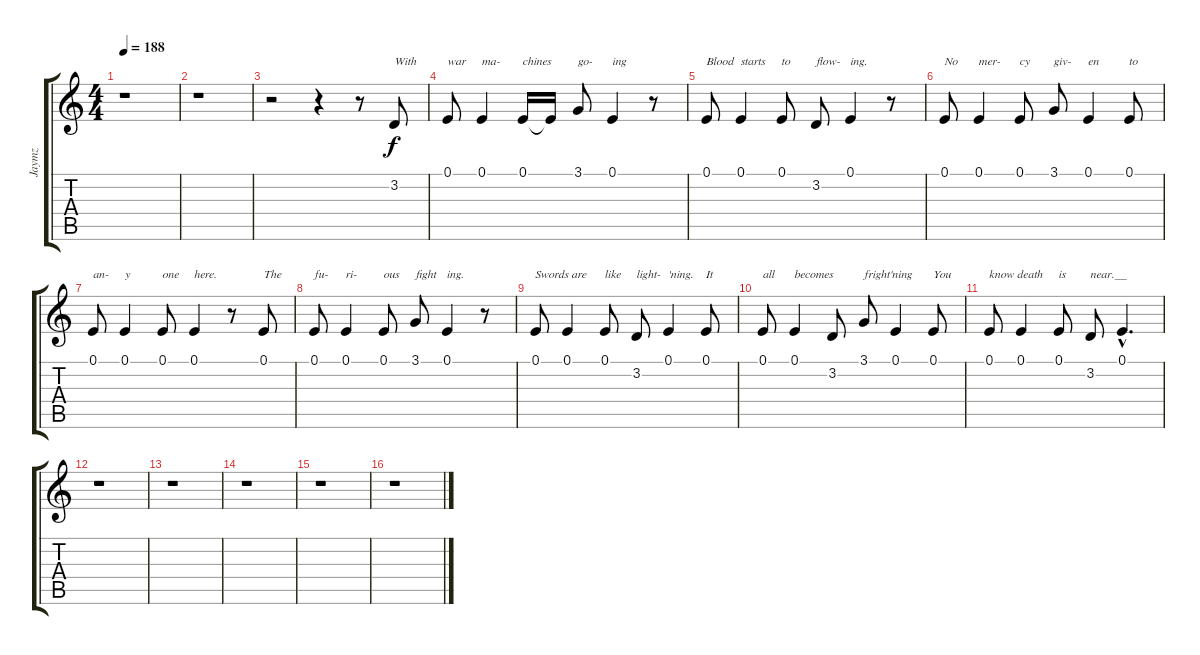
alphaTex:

\track ("Jaymz" "Jaymz") {instrument brasssection}
\staff {score tabs}
\tuning (E4 B3 G3 D3 A2 E2) {hide}
\ts (4 4)
\tempo 188
\clef g2
\ks c
r.1{dy f} |
r.1 |
r.2 r.4 r.8 3.2.8{txt "With"} |
0.1.8{txt "war"} 0.1.4{txt "ma-"} 0.1.16{txt "chines"} 0.1{t}.16 3.1.8{txt "go-"} 0.1.4{txt "ing"} r.8 |
0.1.8{txt "Blood"} 0.1.4{txt "starts"} 0.1.8{txt "to"} 3.2.8{txt "flow-"} 0.1.4{txt "ing."} r.8 |
0.1.8{txt "No"} 0.1.4{txt "mer-"} 0.1.8{txt "cy"} 3.1.8{txt "giv-"} 0.1.4{txt "en"} 0.1.8{txt "to"} |
0.1.8{txt "an-"} 0.1.4{txt "y"} 0.1.8{txt "one"} 0.1.4{txt "here."} r.8 0.1.8{txt "The"} |
0.1.8{txt "fu-"} 0.1.4{txt "ri-"} 0.1.8{txt "ous"} 3.1.8{txt "fight"} 0.1.4{txt "ing."} r.8 |
0.1.8{txt "Swords are "} 0.1.4 0.1.8{txt "like"} 3.2.8{txt "light-"} 0.1.4{txt "'ning."} 0.1.8{txt "It"} |
0.1.8{txt "all"} 0.1.4{txt "becomes"} 3.2.8 3.1.8{txt "fright'ning"} 0.1.4 0.1.8{txt "You"} |
0.1.8{txt "know death"} 0.1.4 0.1.8{txt "is"} 3.2.8{txt "near.__"} 0.1{hac}.4{d} |
r.1 |
r.1 |
r.1 |
r.1 |
r.1
